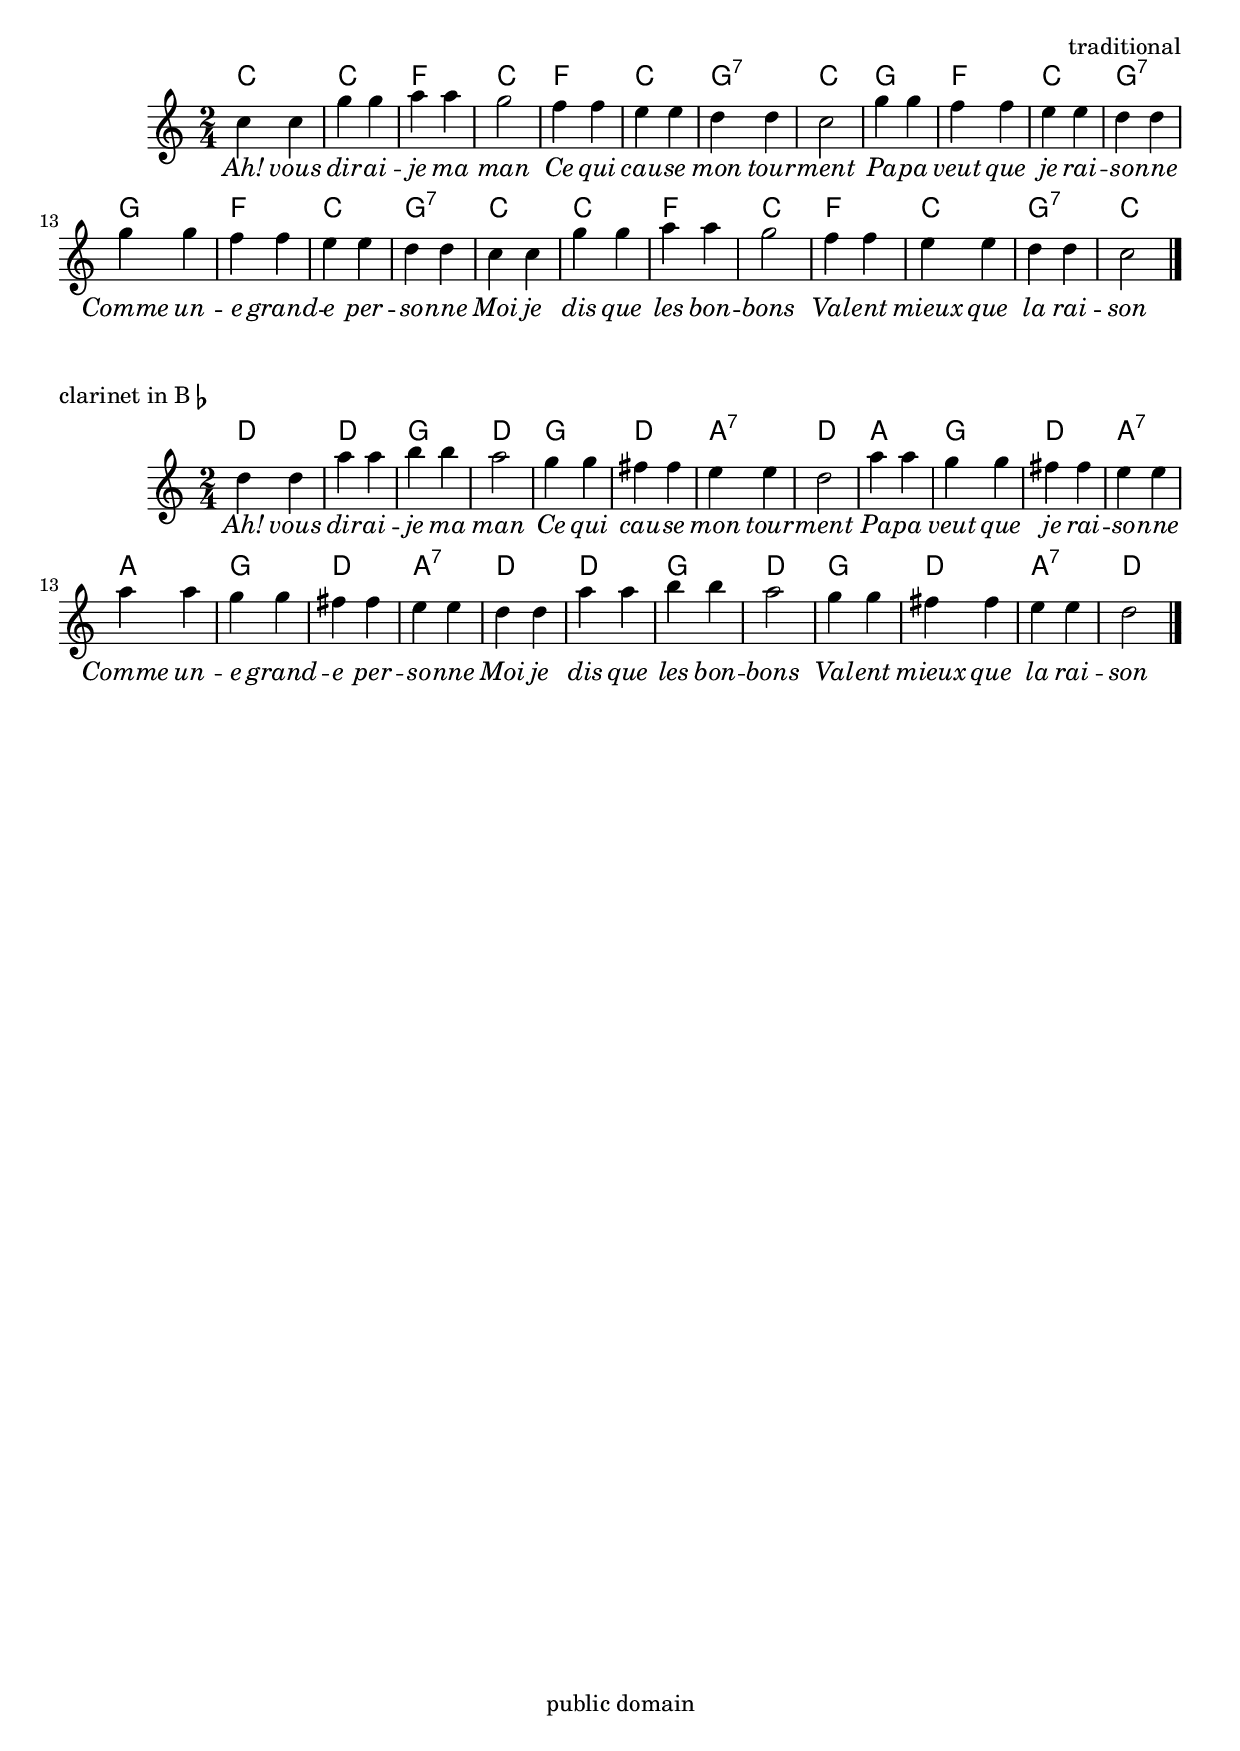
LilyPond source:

\version "2.7.32"
\header{
  filename = "twinkle-pop.ly"
  composer = "traditional"
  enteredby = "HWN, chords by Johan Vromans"
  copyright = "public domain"
}


melodie = \relative c'' {
  \clef "violin"
  \time 2/4 

  | c4 c  | g' g | a a | g2
  | f4 f  | e e  | d d | c2
  | g'4 g | f f  | e e | d d
  | g  g  | f f  | e e | d d
  %% copy 1-8
  | c4 c  | g' g | a a | g2
  | f4 f  | e e  | d d | c2 \bar "|."
}

acc = \chordmode {
  c2 c f c
  f c g:7 c
  g f c  g:7
  g f c  g:7
  %% copy 1-8
  c2 c f c
  f c g:7 c
}

text = \lyricmode{ 
  \override LyricText  #'font-shape = #'italic

  Ah!4 vous dir -- ai -- je ma man2
  Ce4 qui cau -- se mon tour -- ment2
  Pa4 --  pa veut que je rai -- so -- nne
  Comme4 un -- e grand -- e per -- so -- nne
  Moi4 je dis que les bon -- bons2
  Val4 -- ent mieux que la rai -- son2
  
}

\score {
  <<  
    \context ChordNames \acc
    \context Staff = "melody" \melodie
    \context Lyrics \text
  >>
  \header{
    title = "Ah, vous dirais-je, maman "
  }
  \layout {  }
}

\score {
  <<  
    \context ChordNames \transpose c d\acc
    \context Staff = "melody" \transpose c d\melodie
    \context Lyrics \text
  >>
  \header{
    piece = \markup  { "clarinet in B" \flat }
  }
  \layout {  }
}
